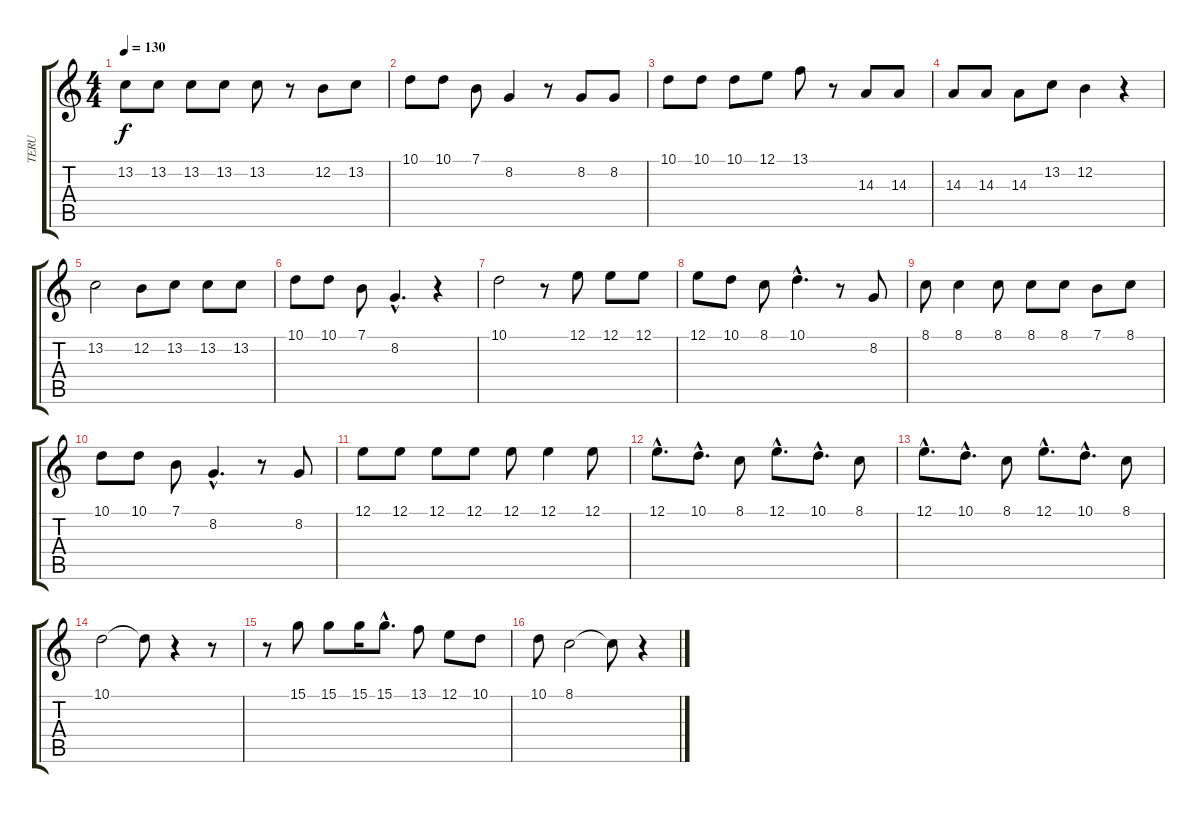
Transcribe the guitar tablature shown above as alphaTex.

\track ("TERU" "TERU") {instrument lead1square}
\staff {score tabs}
\tuning (E4 B3 G3 D3 A2 E2) {hide}
\ts (4 4)
\tempo 130
\clef g2
\ks c
13.2.8{dy f} 13.2.8 13.2.8 13.2.8 13.2.8 r.8 12.2.8 13.2.8 |
10.1.8 10.1.8 7.1.8 8.2.4 r.8 8.2.8 8.2.8 |
10.1.8 10.1.8 10.1.8 12.1.8 13.1.8 r.8 14.3.8 14.3.8 |
14.3.8 14.3.8 14.3.8 13.2.8 12.2.4 r.4 |
13.2.2 12.2.8 13.2.8 13.2.8 13.2.8 |
10.1.8 10.1.8 7.1.8 8.2{hac}.4{d} r.4 |
10.1.2 r.8 12.1.8 12.1.8 12.1.8 |
12.1.8 10.1.8 8.1.8 10.1{hac}.4{d} r.8 8.2.8 |
8.1.8 8.1.4 8.1.8 8.1.8 8.1.8 7.1.8 8.1.8 |
10.1.8 10.1.8 7.1.8 8.2{hac}.4{d} r.8 8.2.8 |
12.1.8 12.1.8 12.1.8 12.1.8 12.1.8 12.1.4 12.1.8 |
12.1{hac}.8{d} 10.1{hac}.8{d} 8.1.8 12.1{hac}.8{d} 10.1{hac}.8{d} 8.1.8 |
12.1{hac}.8{d} 10.1{hac}.8{d} 8.1.8 12.1{hac}.8{d} 10.1{hac}.8{d} 8.1.8 |
10.1.2 10.1{t}.8 r.4 r.8 |
r.8 15.1.8 15.1.8 15.1.16 15.1{hac}.8{d} 13.1.8 12.1.8 10.1.8 |
10.1.8 8.1.2 8.1{t}.8 r.4
